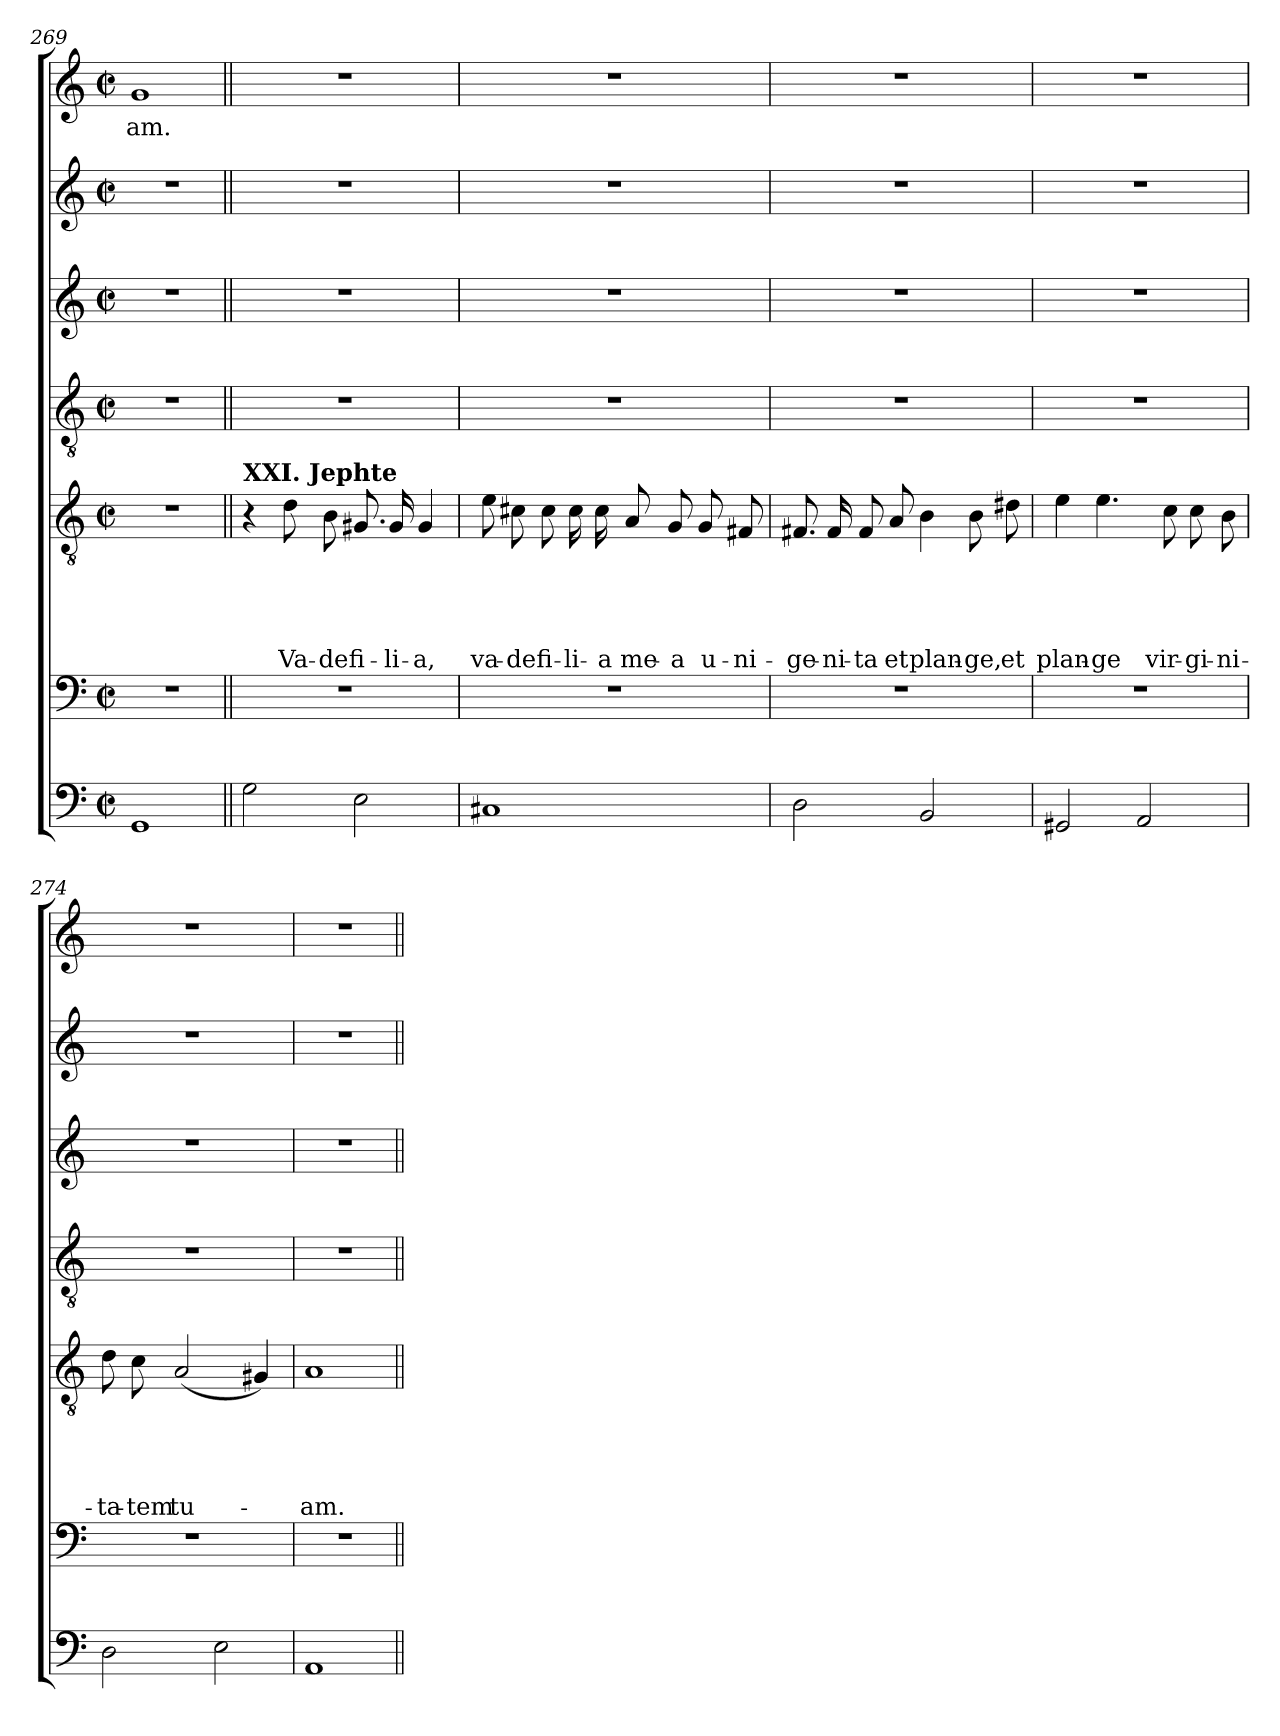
**kern	**kern	**kern	**text	**text	**text	**text	**text	**kern	**kern	**kern	**kern	**text
*part7	*part6	*part5	*part5	*part5	*part5	*part5	*part5	*part4	*part3	*part2	*part1	*part1
*staff7	*staff6	*staff5	*staff5	*staff5	*staff5	*staff5	*staff5	*staff4	*staff3	*staff2	*staff1	*staff1
*clefF4	*clefF4	*clefGv2	*	*	*	*	*	*clefGv2	*clefG2	*clefG2	*clefG2	*
*k[]	*k[]	*k[]	*	*	*	*	*	*k[]	*k[]	*k[]	*k[]	*
*C:	*C:	*C:	*	*	*	*	*	*C:	*C:	*C:	*C:	*
*M2/2	*M2/2	*M2/2	*	*	*	*	*	*M2/2	*M2/2	*M2/2	*M2/2	*
*met(c|)	*met(c|)	*met(c|)	*	*	*	*	*	*met(c|)	*met(c|)	*met(c|)	*met(c|)	*
=269	=269	=269	=269	=269	=269	=269	=269	=269	=269	=269	=269	=269
1GG	1r	1r	.	.	.	.	.	1r	1r	1r	1g	-am.
!!LO:LB:g=z
=270||	=270||	=270||	=270||	=270||	=270||	=270||	=270||	=270||	=270||	=270||	=270||	=270||
!	!	!LO:TX:a:B:t=XXI. Jephte	!	!	!	!	!	!	!	!	!	!
2G\	1r	4r	.	.	.	.	.	1r	1r	1r	1r	.
.	.	8d\	.	.	.	.	Va-	.	.	.	.	.
.	.	8B\	.	.	.	.	-de	.	.	.	.	.
2E\	.	8.G#X/	.	.	.	.	fi-	.	.	.	.	.
.	.	16G#/	.	.	.	.	-li-	.	.	.	.	.
.	.	4G#/	.	.	.	.	-a,	.	.	.	.	.
=271	=271	=271	=271	=271	=271	=271	=271	=271	=271	=271	=271	=271
1C#X	1r	8e\	.	.	.	.	va-	1r	1r	1r	1r	.
.	.	8c#X\	.	.	.	.	-de	.	.	.	.	.
.	.	8c#\	.	.	.	.	fi-	.	.	.	.	.
.	.	16c#\	.	.	.	.	-li-	.	.	.	.	.
.	.	16c#\	.	.	.	.	-a	.	.	.	.	.
.	.	8A/	.	.	.	.	me-	.	.	.	.	.
.	.	8G/	.	.	.	.	-a	.	.	.	.	.
.	.	8G/	.	.	.	.	u-	.	.	.	.	.
.	.	8F#X/	.	.	.	.	-ni-	.	.	.	.	.
=272	=272	=272	=272	=272	=272	=272	=272	=272	=272	=272	=272	=272
2D\	1r	8.F#X/	.	.	.	.	-ge-	1r	1r	1r	1r	.
.	.	16F#/	.	.	.	.	-ni-	.	.	.	.	.
.	.	8F#/	.	.	.	.	-ta	.	.	.	.	.
.	.	8A/	.	.	.	.	et	.	.	.	.	.
2BB/	.	4B\	.	.	.	.	plan-	.	.	.	.	.
.	.	8B\	.	.	.	.	-ge,	.	.	.	.	.
.	.	8d#X\	.	.	.	.	et	.	.	.	.	.
!!LO:LB:g=z
=273	=273	=273	=273	=273	=273	=273	=273	=273	=273	=273	=273	=273
2GG#X/	1r	4e\	.	.	.	.	plan-	1r	1r	1r	1r	.
.	.	4.e\	.	.	.	.	-ge	.	.	.	.	.
2AA/	.	.	.	.	.	.	.	.	.	.	.	.
.	.	8c\	.	.	.	.	vir-	.	.	.	.	.
.	.	8c\	.	.	.	.	-gi-	.	.	.	.	.
.	.	8B\	.	.	.	.	-ni-	.	.	.	.	.
=274	=274	=274	=274	=274	=274	=274	=274	=274	=274	=274	=274	=274
2D\	1r	8d\	.	.	.	.	-ta-	1r	1r	1r	1r	.
.	.	8c\	.	.	.	.	-tem	.	.	.	.	.
.	.	(2A/	.	.	.	.	tu-	.	.	.	.	.
2E\	.	.	.	.	.	.	.	.	.	.	.	.
.	.	4G#X/)	.	.	.	.	.	.	.	.	.	.
=275	=275	=275	=275	=275	=275	=275	=275	=275	=275	=275	=275	=275
1AA	1r	1A	.	.	.	.	-am.	1r	1r	1r	1r	.
=||	=||	=||	=||	=||	=||	=||	=||	=||	=||	=||	=||	=||
*-	*-	*-	*-	*-	*-	*-	*-	*-	*-	*-	*-	*-
